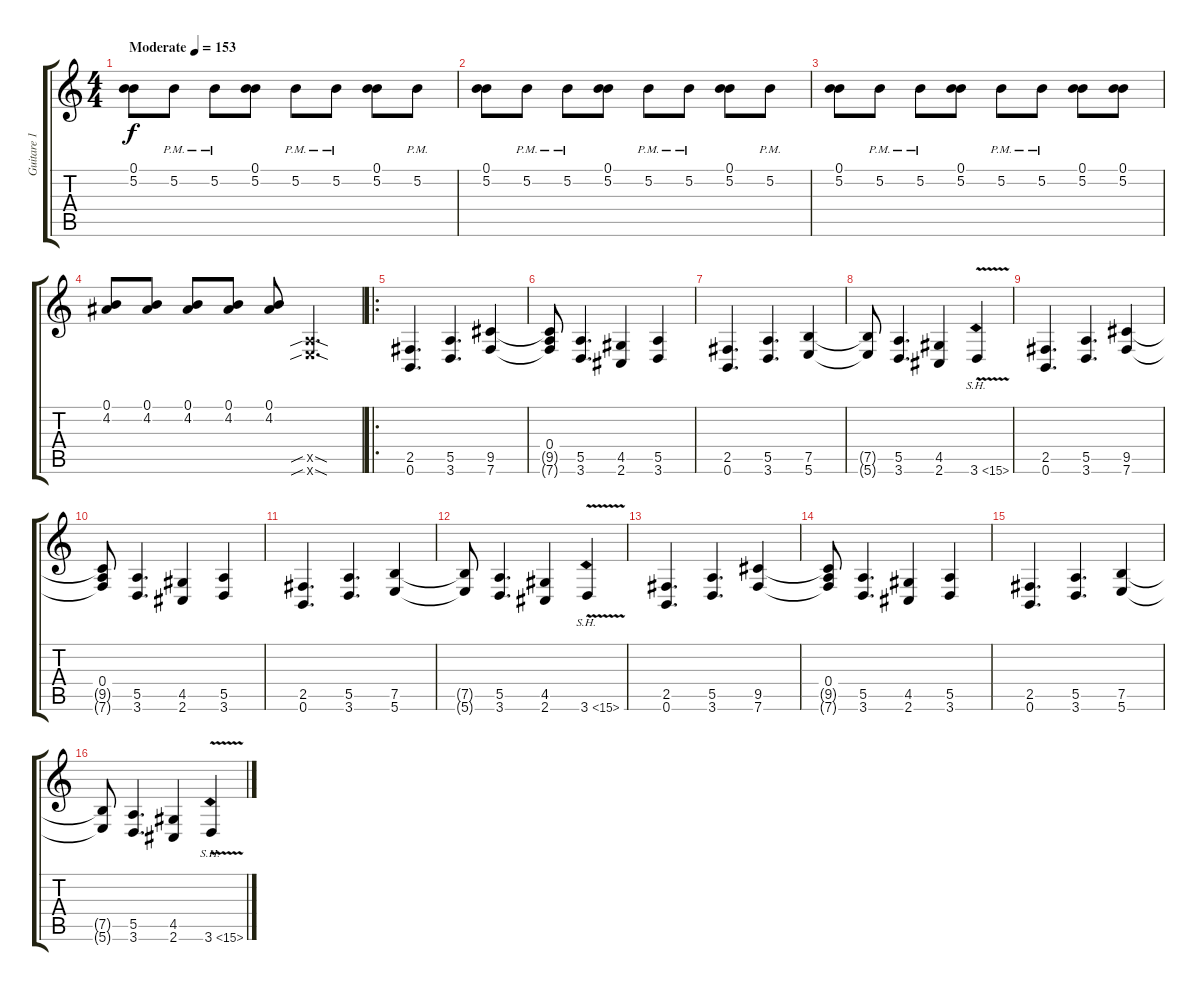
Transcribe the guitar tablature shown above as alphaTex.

\track ("Guitare 1" "Guitare 1") {instrument distortionguitar}
\staff {score tabs}
\tuning (B3 Gb3 D3 A2 E2 B1) {hide}
\ts (4 4)
\tempo (153 "Moderate")
\clef g2
\ks c
(0.1 5.2).8{dy f instrument distortionguitar} 5.2{pm}.8 5.2{pm}.8 (0.1 5.2).8 5.2{pm}.8 5.2{pm}.8 (0.1 5.2).8 5.2{pm}.8 |
(0.1 5.2).8 5.2{pm}.8 5.2{pm}.8 (0.1 5.2).8 5.2{pm}.8 5.2{pm}.8 (0.1 5.2).8 5.2{pm}.8 |
(0.1 5.2).8 5.2{pm}.8 5.2{pm}.8 (0.1 5.2).8 5.2{pm}.8 5.2{pm}.8 (0.1 5.2).8 (0.1 5.2).8 |
(0.1 4.2).8 (0.1 4.2).8 (0.1 4.2).8 (0.1 4.2).8 (0.1 4.2).8 (0.5{sib sod x} 10.6{sib sod x}).4{d} |
\ro
(2.5 0.6).4{d} (5.5 3.6).4{d} (9.5 7.6).4 |
(0.4 9.5{t} 7.6{t}).8 (5.5 3.6).4{d} (4.5 2.6).4 (5.5 3.6).4 |
(2.5 0.6).4{d} (5.5 3.6).4{d} (7.5 5.6).4 |
(7.5{t} 5.6{t}).8 (5.5 3.6).4{d} (4.5 2.6).4 3.6{sh 12 v}.4 |
(2.5 0.6).4{d} (5.5 3.6).4{d} (9.5 7.6).4 |
(0.4 9.5{t} 7.6{t}).8 (5.5 3.6).4{d} (4.5 2.6).4 (5.5 3.6).4 |
(2.5 0.6).4{d} (5.5 3.6).4{d} (7.5 5.6).4 |
(7.5{t} 5.6{t}).8 (5.5 3.6).4{d} (4.5 2.6).4 3.6{sh 12 v}.4 |
(2.5 0.6).4{d} (5.5 3.6).4{d} (9.5 7.6).4 |
(0.4 9.5{t} 7.6{t}).8 (5.5 3.6).4{d} (4.5 2.6).4 (5.5 3.6).4 |
(2.5 0.6).4{d} (5.5 3.6).4{d} (7.5 5.6).4 |
(7.5{t} 5.6{t}).8 (5.5 3.6).4{d} (4.5 2.6).4 3.6{sh 12 v}.4
